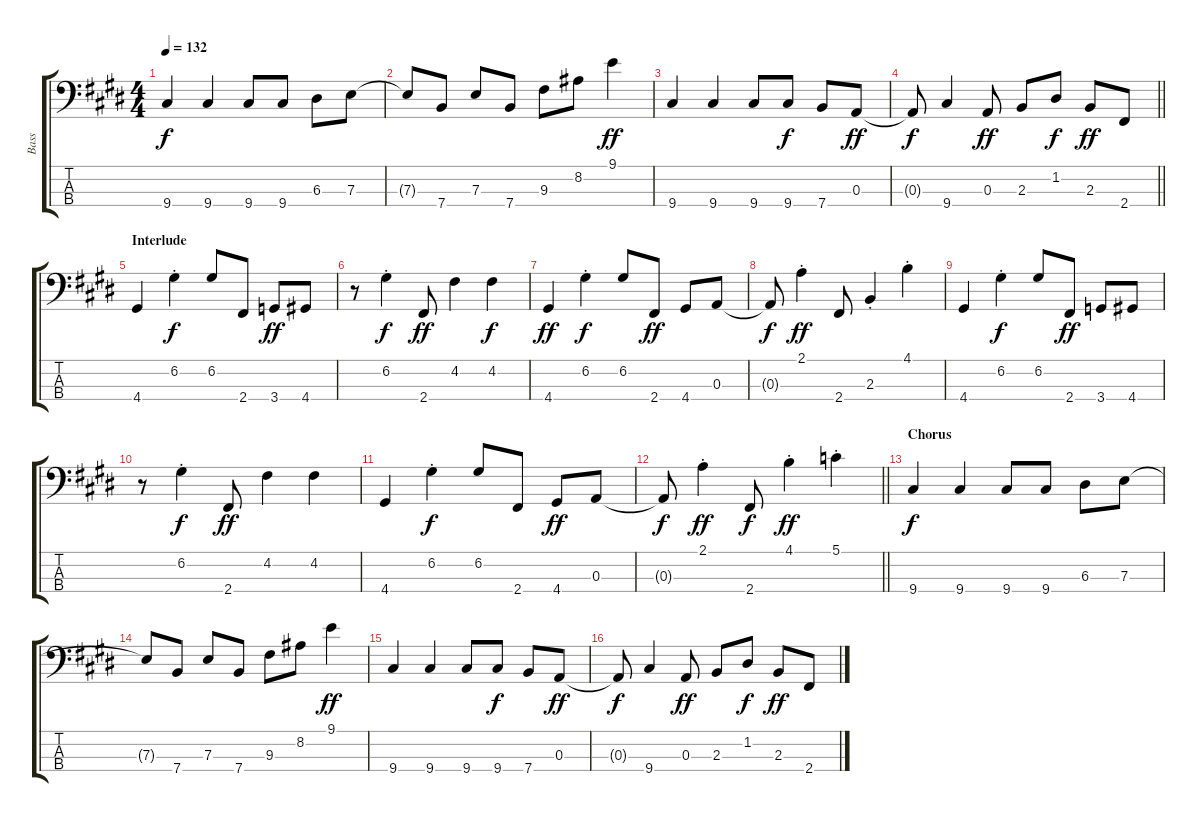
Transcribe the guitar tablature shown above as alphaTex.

\track ("Bass" "Bass") {instrument electricbassfinger}
\staff {score tabs}
\tuning (G2 D2 A1 E1) {hide}
\ts (4 4)
\tempo 132
\clef f4
\ks e
9.4.4{dy f} 9.4.4 9.4.8 9.4.8 6.3.8 7.3.8 |
7.3{t}.8 7.4.8 7.3.8 7.4.8 9.3.8 8.2.8 9.1.4{dy ff} |
9.4.4 9.4.4 9.4.8 9.4.8{dy f} 7.4.8 0.3.8{dy ff} |
\barLineRight lightlight
0.3{t}.8{dy f} 9.4.4 0.3.8{dy ff} 2.3.8 1.2.8{dy f} 2.3.8{dy ff} 2.4.8 |
\section ("" "Interlude")
4.4.4 6.2{st}.4{dy f} 6.2.8 2.4.8 3.4.8{dy ff} 4.4.8 |
r.8 6.2{st}.4{dy f} 2.4.8{dy ff} 4.2.4 4.2.4{dy f} |
4.4.4{dy ff} 6.2{st}.4{dy f} 6.2.8 2.4.8{dy ff} 4.4.8 0.3.8 |
0.3{t}.8{dy f} 2.1{st}.4{dy ff} 2.4.8 2.3{st}.4 4.1{st}.4 |
4.4.4 6.2{st}.4{dy f} 6.2.8 2.4.8{dy ff} 3.4.8 4.4.8 |
r.8 6.2{st}.4{dy f} 2.4.8{dy ff} 4.2.4 4.2.4 |
4.4.4 6.2{st}.4{dy f} 6.2.8 2.4.8 4.4.8{dy ff} 0.3.8 |
\barLineRight lightlight
0.3{t}.8{dy f} 2.1{st}.4{dy ff} 2.4.8{dy f} 4.1{st}.4{dy ff} 5.1{st}.4 |
\section ("" "Chorus")
9.4.4{dy f} 9.4.4 9.4.8 9.4.8 6.3.8 7.3.8 |
7.3{t}.8 7.4.8 7.3.8 7.4.8 9.3.8 8.2.8 9.1.4{dy ff} |
9.4.4 9.4.4 9.4.8 9.4.8{dy f} 7.4.8 0.3.8{dy ff} |
0.3{t}.8{dy f} 9.4.4 0.3.8{dy ff} 2.3.8 1.2.8{dy f} 2.3.8{dy ff} 2.4.8
